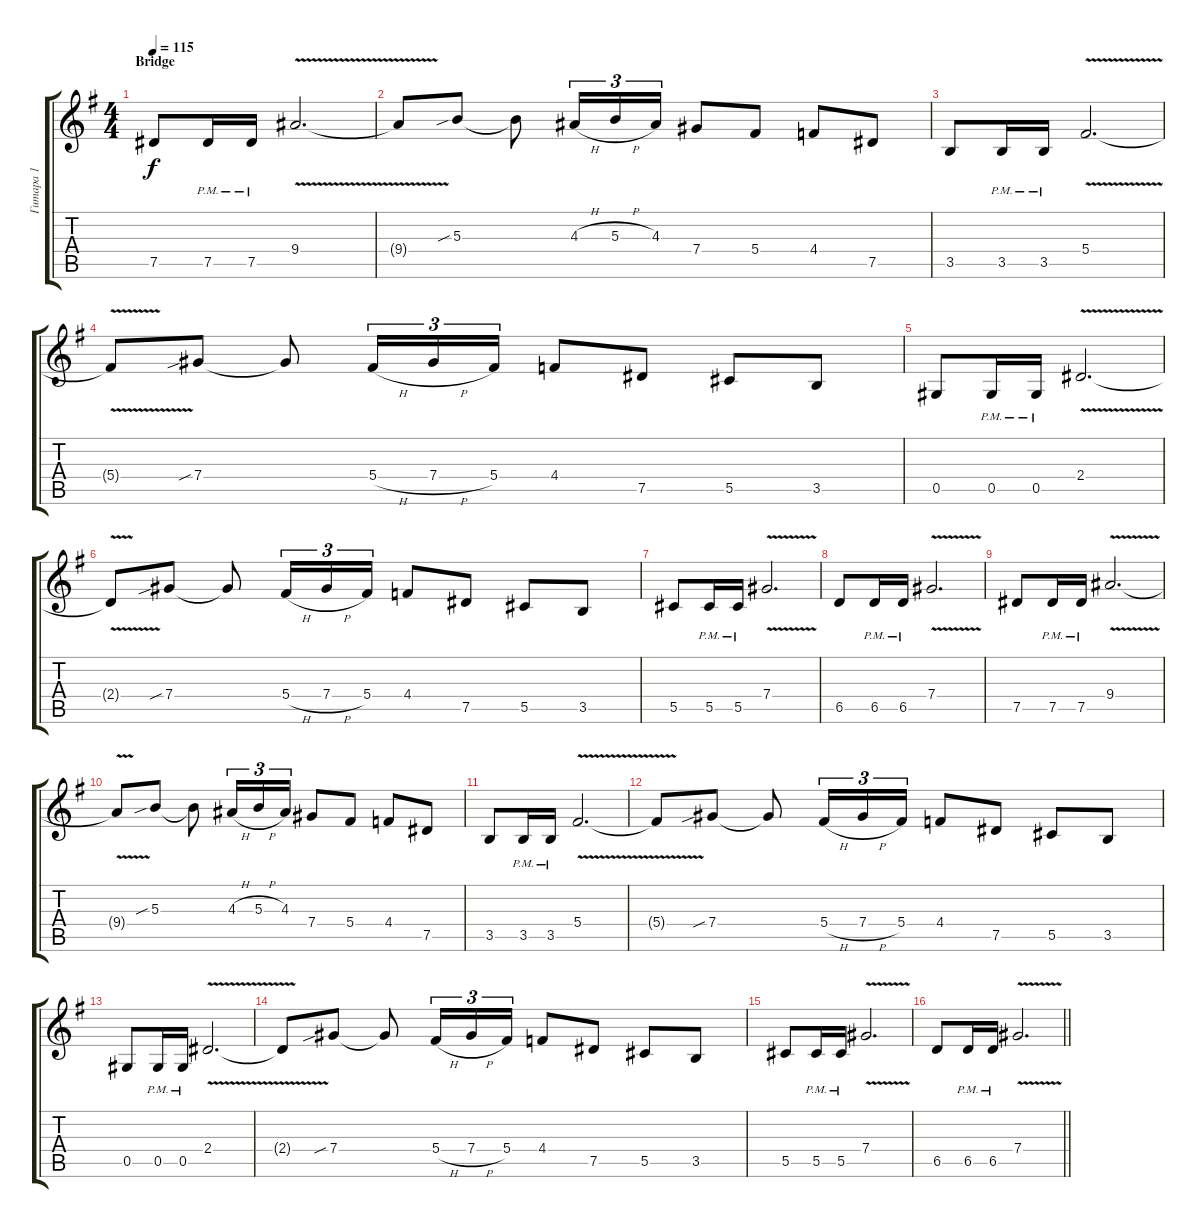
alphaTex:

\track ("Гитара 1" "Гитара 1") {instrument distortionguitar}
\staff {score tabs}
\tuning (Eb4 Bb3 Gb3 Db3 Ab2 Eb2) {hide}
\ts (4 4)
\section ("" "Bridge")
\tempo 115
\clef g2
\ks eminor
7.5.8{dy f} 7.5{pm}.16 7.5{pm}.16 9.4{v}.2{d} |
9.4{t}.8 5.3{sib}.8 5.3{t}.8 4.3{h}.16{tu (3 2)} 5.3{h}.16{tu (3 2)} 4.3.16{tu (3 2)} 7.4.8 5.4.8 4.4.8 7.5.8 |
3.5.8 3.5{pm}.16 3.5{pm}.16 5.4{v}.2{d} |
5.4{t}.8 7.4{sib}.8 7.4{t}.8 5.4{h}.16{tu (3 2)} 7.4{h}.16{tu (3 2)} 5.4.16{tu (3 2)} 4.4.8 7.5.8 5.5.8 3.5.8 |
0.5.8 0.5{pm}.16 0.5{pm}.16 2.4{v}.2{d} |
2.4{t}.8 7.4{sib}.8 7.4{t}.8 5.4{h}.16{tu (3 2)} 7.4{h}.16{tu (3 2)} 5.4.16{tu (3 2)} 4.4.8 7.5.8 5.5.8 3.5.8 |
5.5.8 5.5{pm}.16 5.5{pm}.16 7.4{v}.2{d} |
6.5.8 6.5{pm}.16 6.5{pm}.16 7.4{v}.2{d} |
7.5.8 7.5{pm}.16 7.5{pm}.16 9.4{v}.2{d} |
9.4{t}.8 5.3{sib}.8 5.3{t}.8 4.3{h}.16{tu (3 2)} 5.3{h}.16{tu (3 2)} 4.3.16{tu (3 2)} 7.4.8 5.4.8 4.4.8 7.5.8 |
3.5.8 3.5{pm}.16 3.5{pm}.16 5.4{v}.2{d} |
5.4{t}.8 7.4{sib}.8 7.4{t}.8 5.4{h}.16{tu (3 2)} 7.4{h}.16{tu (3 2)} 5.4.16{tu (3 2)} 4.4.8 7.5.8 5.5.8 3.5.8 |
0.5.8 0.5{pm}.16 0.5{pm}.16 2.4{v}.2{d} |
2.4{t}.8 7.4{sib}.8 7.4{t}.8 5.4{h}.16{tu (3 2)} 7.4{h}.16{tu (3 2)} 5.4.16{tu (3 2)} 4.4.8 7.5.8 5.5.8 3.5.8 |
5.5.8 5.5{pm}.16 5.5{pm}.16 7.4{v}.2{d} |
\barLineRight lightlight
6.5.8 6.5{pm}.16 6.5{pm}.16 7.4{v}.2{d}
